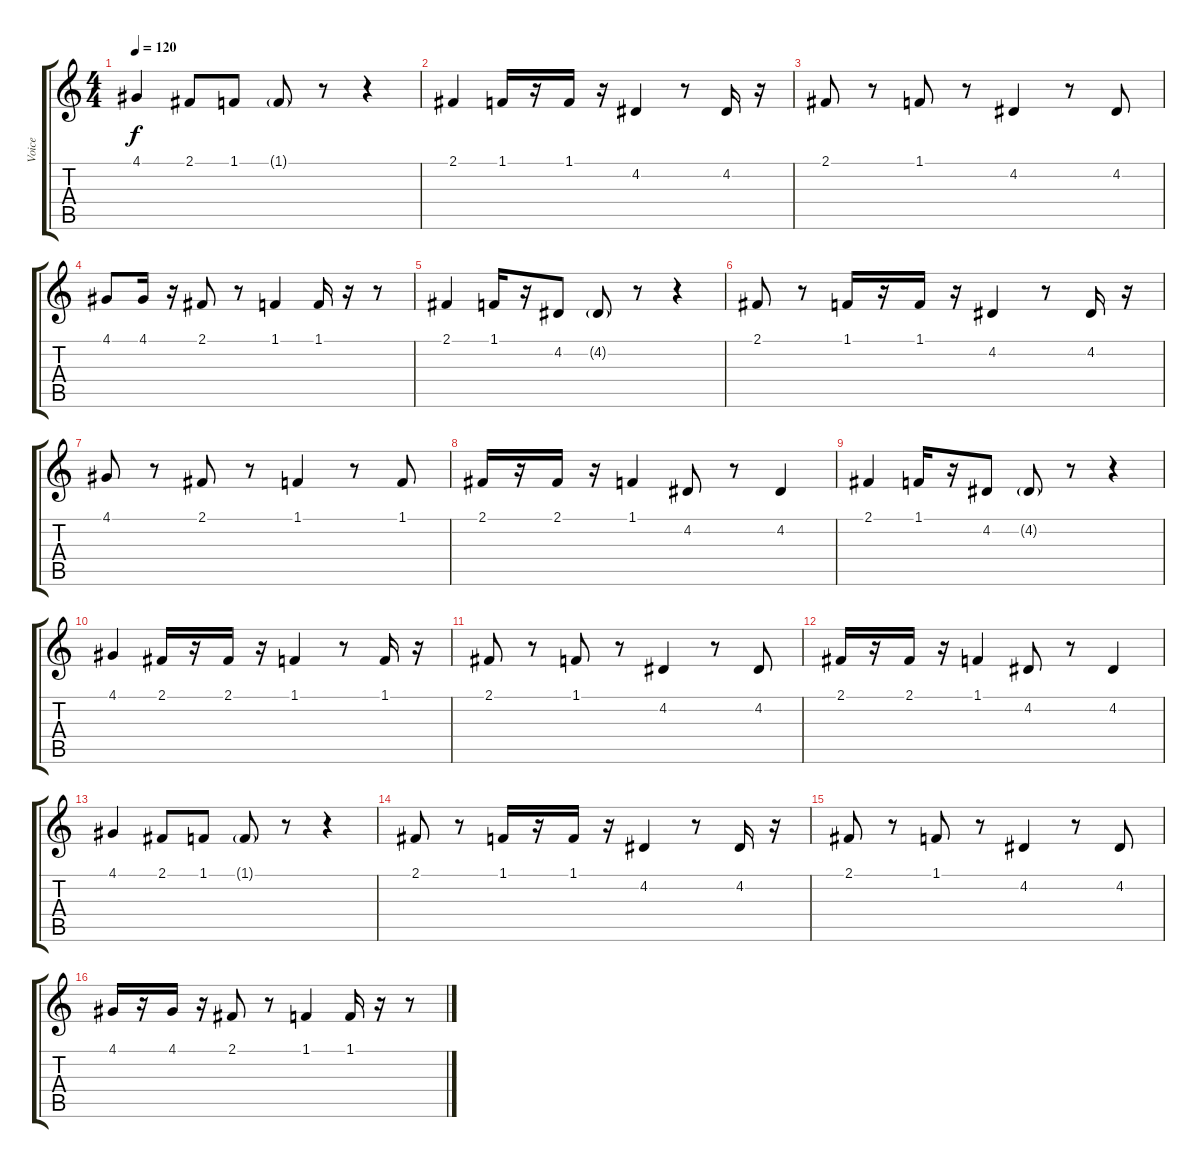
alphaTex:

\track ("Voice" "Voice") {instrument fx7echoes}
\staff {score tabs}
\tuning (E4 B3 G3 D3 A2 E2) {hide}
\ts (4 4)
\tempo 120
\clef g2
\ks c
4.1.4{dy f} 2.1.8 1.1.8 1.1{g}.8 r.8 r.4 |
2.1.4 1.1.16 r.16 1.1.16 r.16 4.2.4 r.8 4.2.16 r.16 |
2.1.8 r.8 1.1.8 r.8 4.2.4 r.8 4.2.8 |
4.1.8 4.1.16 r.16 2.1.8 r.8 1.1.4 1.1.16 r.16 r.8 |
2.1.4 1.1.16 r.16 4.2.8 4.2{g}.8 r.8 r.4 |
2.1.8 r.8 1.1.16 r.16 1.1.16 r.16 4.2.4 r.8 4.2.16 r.16 |
4.1.8 r.8 2.1.8 r.8 1.1.4 r.8 1.1.8 |
2.1.16 r.16 2.1.16 r.16 1.1.4 4.2.8 r.8 4.2.4 |
2.1.4 1.1.16 r.16 4.2.8 4.2{g}.8 r.8 r.4 |
4.1.4 2.1.16 r.16 2.1.16 r.16 1.1.4 r.8 1.1.16 r.16 |
2.1.8 r.8 1.1.8 r.8 4.2.4 r.8 4.2.8 |
2.1.16 r.16 2.1.16 r.16 1.1.4 4.2.8 r.8 4.2.4 |
4.1.4 2.1.8 1.1.8 1.1{g}.8 r.8 r.4 |
2.1.8 r.8 1.1.16 r.16 1.1.16 r.16 4.2.4 r.8 4.2.16 r.16 |
2.1.8 r.8 1.1.8 r.8 4.2.4 r.8 4.2.8 |
4.1.16 r.16 4.1.16 r.16 2.1.8 r.8 1.1.4 1.1.16 r.16 r.8
